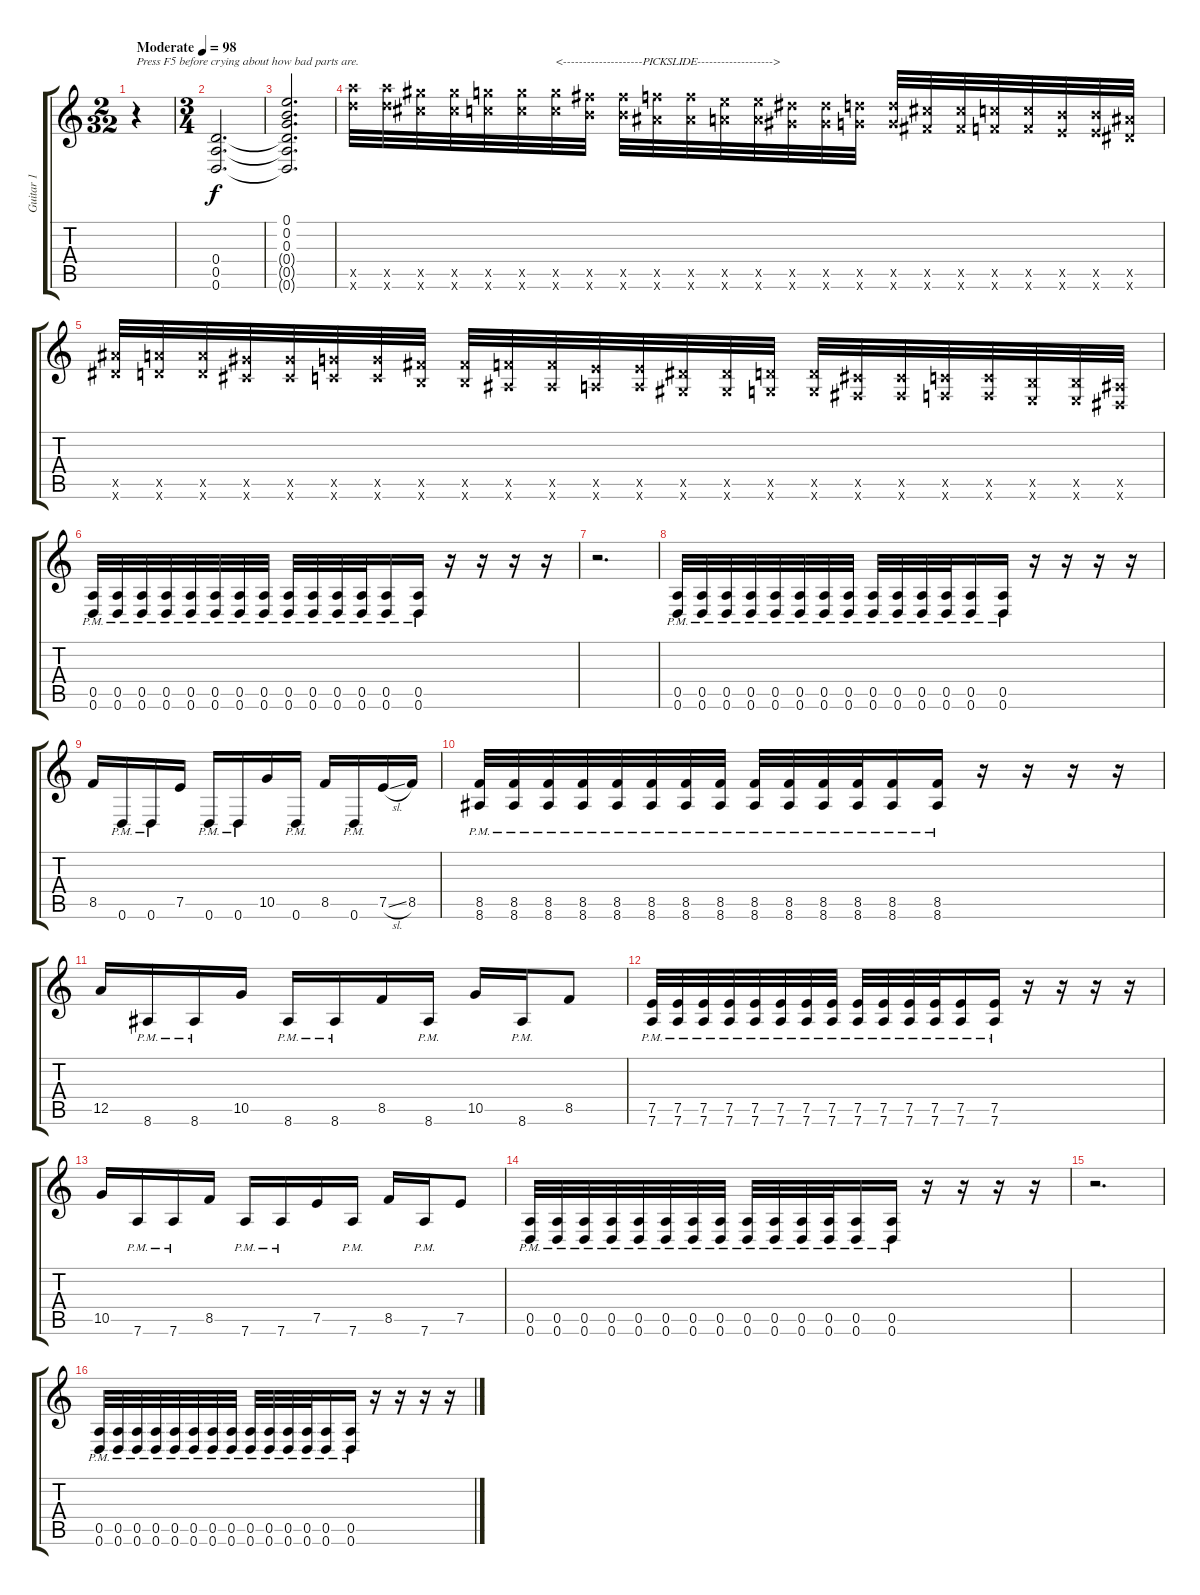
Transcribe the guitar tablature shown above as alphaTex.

\track ("Guitar 1" "Guitar 1") {instrument distortionguitar}
\staff {score tabs}
\tuning (E4 B3 G3 D3 A2 D2) {hide}
\ts (2 32)
\tempo (98 "Moderate")
\clef g2
\ks c
r.4{txt "Press F5 before crying about how bad parts are." dy f instrument distortionguitar} |
\ts (3 4)
(0.4 0.5 0.6).2{d} |
(0.1 0.2 0.3 0.4{t} 0.5{t} 0.6{t}).2{d} |
(24.5{x} 24.6{x}).32 (24.5{x} 24.6{x}).32 (23.5{x} 23.6{x}).32 (23.5{x} 23.6{x}).32 (22.5{x} 22.6{x}).32 (22.5{x} 22.6{x}).32 (22.5{x} 22.6{x}).32{txt "<--------------------PICKSLIDE------------------->"} (21.5{x} 21.6{x}).32 (21.5{x} 21.6{x}).32 (20.5{x} 20.6{x}).32 (20.5{x} 20.6{x}).32 (19.5{x} 19.6{x}).32 (19.5{x} 19.6{x}).32 (18.5{x} 18.6{x}).32 (18.5{x} 18.6{x}).32 (17.5{x} 17.6{x}).32 (17.5{x} 17.6{x}).32 (16.5{x} 16.6{x}).32 (16.5{x} 16.6{x}).32 (15.5{x} 15.6{x}).32 (15.5{x} 15.6{x}).32 (14.5{x} 14.6{x}).32 (14.5{x} 14.6{x}).32 (13.5{x} 13.6{x}).32 |
(13.5{x} 13.6{x}).32 (12.5{x} 12.6{x}).32 (12.5{x} 12.6{x}).32 (11.5{x} 11.6{x}).32 (11.5{x} 11.6{x}).32 (10.5{x} 10.6{x}).32 (10.5{x} 10.6{x}).32 (9.5{x} 9.6{x}).32 (9.5{x} 9.6{x}).32 (8.5{x} 8.6{x}).32 (8.5{x} 8.6{x}).32 (7.5{x} 7.6{x}).32 (7.5{x} 7.6{x}).32 (6.5{x} 6.6{x}).32 (6.5{x} 6.6{x}).32 (5.5{x} 5.6{x}).32 (5.5{x} 5.6{x}).32 (4.5{x} 4.6{x}).32 (4.5{x} 4.6{x}).32 (3.5{x} 3.6{x}).32 (3.5{x} 3.6{x}).32 (2.5{x} 2.6{x}).32 (2.5{x} 2.6{x}).32 (1.5{x} 1.6{x}).32 |
(0.5{pm} 0.6{pm}).32 (0.5{pm} 0.6{pm}).32 (0.5{pm} 0.6{pm}).32 (0.5{pm} 0.6{pm}).32 (0.5{pm} 0.6{pm}).32 (0.5{pm} 0.6{pm}).32 (0.5{pm} 0.6{pm}).32 (0.5{pm} 0.6{pm}).32 (0.5{pm} 0.6{pm}).32 (0.5{pm} 0.6{pm}).32 (0.5{pm} 0.6{pm}).32 (0.5{pm} 0.6{pm}).32 (0.5{pm} 0.6{pm}).16 (0.5{pm} 0.6{pm}).16 r.16 r.16 r.16 r.16 |
r.2{d} |
(0.5{pm} 0.6{pm}).32 (0.5{pm} 0.6{pm}).32 (0.5{pm} 0.6{pm}).32 (0.5{pm} 0.6{pm}).32 (0.5{pm} 0.6{pm}).32 (0.5{pm} 0.6{pm}).32 (0.5{pm} 0.6{pm}).32 (0.5{pm} 0.6{pm}).32 (0.5{pm} 0.6{pm}).32 (0.5{pm} 0.6{pm}).32 (0.5{pm} 0.6{pm}).32 (0.5{pm} 0.6{pm}).32 (0.5{pm} 0.6{pm}).16 (0.5{pm} 0.6{pm}).16 r.16 r.16 r.16 r.16 |
8.5.16 0.6{pm}.16 0.6{pm}.16 7.5.16 0.6{pm}.16 0.6{pm}.16 10.5.16 0.6{pm}.16 8.5.16 0.6{pm}.16 7.5{sl}.16 8.5.16 |
(8.5{pm} 8.6{pm}).32 (8.5{pm} 8.6{pm}).32 (8.5{pm} 8.6{pm}).32 (8.5{pm} 8.6{pm}).32 (8.5{pm} 8.6{pm}).32 (8.5{pm} 8.6{pm}).32 (8.5{pm} 8.6{pm}).32 (8.5{pm} 8.6{pm}).32 (8.5{pm} 8.6{pm}).32 (8.5{pm} 8.6{pm}).32 (8.5{pm} 8.6{pm}).32 (8.5{pm} 8.6{pm}).32 (8.5{pm} 8.6{pm}).16 (8.5{pm} 8.6{pm}).16 r.16 r.16 r.16 r.16 |
12.5.16 8.6{pm}.16 8.6{pm}.16 10.5.16 8.6{pm}.16 8.6{pm}.16 8.5.16 8.6{pm}.16 10.5.16 8.6{pm}.16 8.5.8 |
(7.5{pm} 7.6{pm}).32 (7.5{pm} 7.6{pm}).32 (7.5{pm} 7.6{pm}).32 (7.5{pm} 7.6{pm}).32 (7.5{pm} 7.6{pm}).32 (7.5{pm} 7.6{pm}).32 (7.5{pm} 7.6{pm}).32 (7.5{pm} 7.6{pm}).32 (7.5{pm} 7.6{pm}).32 (7.5{pm} 7.6{pm}).32 (7.5{pm} 7.6{pm}).32 (7.5{pm} 7.6{pm}).32 (7.5{pm} 7.6{pm}).16 (7.5{pm} 7.6{pm}).16 r.16 r.16 r.16 r.16 |
10.5.16 7.6{pm}.16 7.6{pm}.16 8.5.16 7.6{pm}.16 7.6{pm}.16 7.5.16 7.6{pm}.16 8.5.16 7.6{pm}.16 7.5.8 |
(0.5{pm} 0.6{pm}).32 (0.5{pm} 0.6{pm}).32 (0.5{pm} 0.6{pm}).32 (0.5{pm} 0.6{pm}).32 (0.5{pm} 0.6{pm}).32 (0.5{pm} 0.6{pm}).32 (0.5{pm} 0.6{pm}).32 (0.5{pm} 0.6{pm}).32 (0.5{pm} 0.6{pm}).32 (0.5{pm} 0.6{pm}).32 (0.5{pm} 0.6{pm}).32 (0.5{pm} 0.6{pm}).32 (0.5{pm} 0.6{pm}).16 (0.5{pm} 0.6{pm}).16 r.16 r.16 r.16 r.16 |
r.2{d} |
(0.5{pm} 0.6{pm}).32 (0.5{pm} 0.6{pm}).32 (0.5{pm} 0.6{pm}).32 (0.5{pm} 0.6{pm}).32 (0.5{pm} 0.6{pm}).32 (0.5{pm} 0.6{pm}).32 (0.5{pm} 0.6{pm}).32 (0.5{pm} 0.6{pm}).32 (0.5{pm} 0.6{pm}).32 (0.5{pm} 0.6{pm}).32 (0.5{pm} 0.6{pm}).32 (0.5{pm} 0.6{pm}).32 (0.5{pm} 0.6{pm}).16 (0.5{pm} 0.6{pm}).16 r.16 r.16 r.16 r.16
